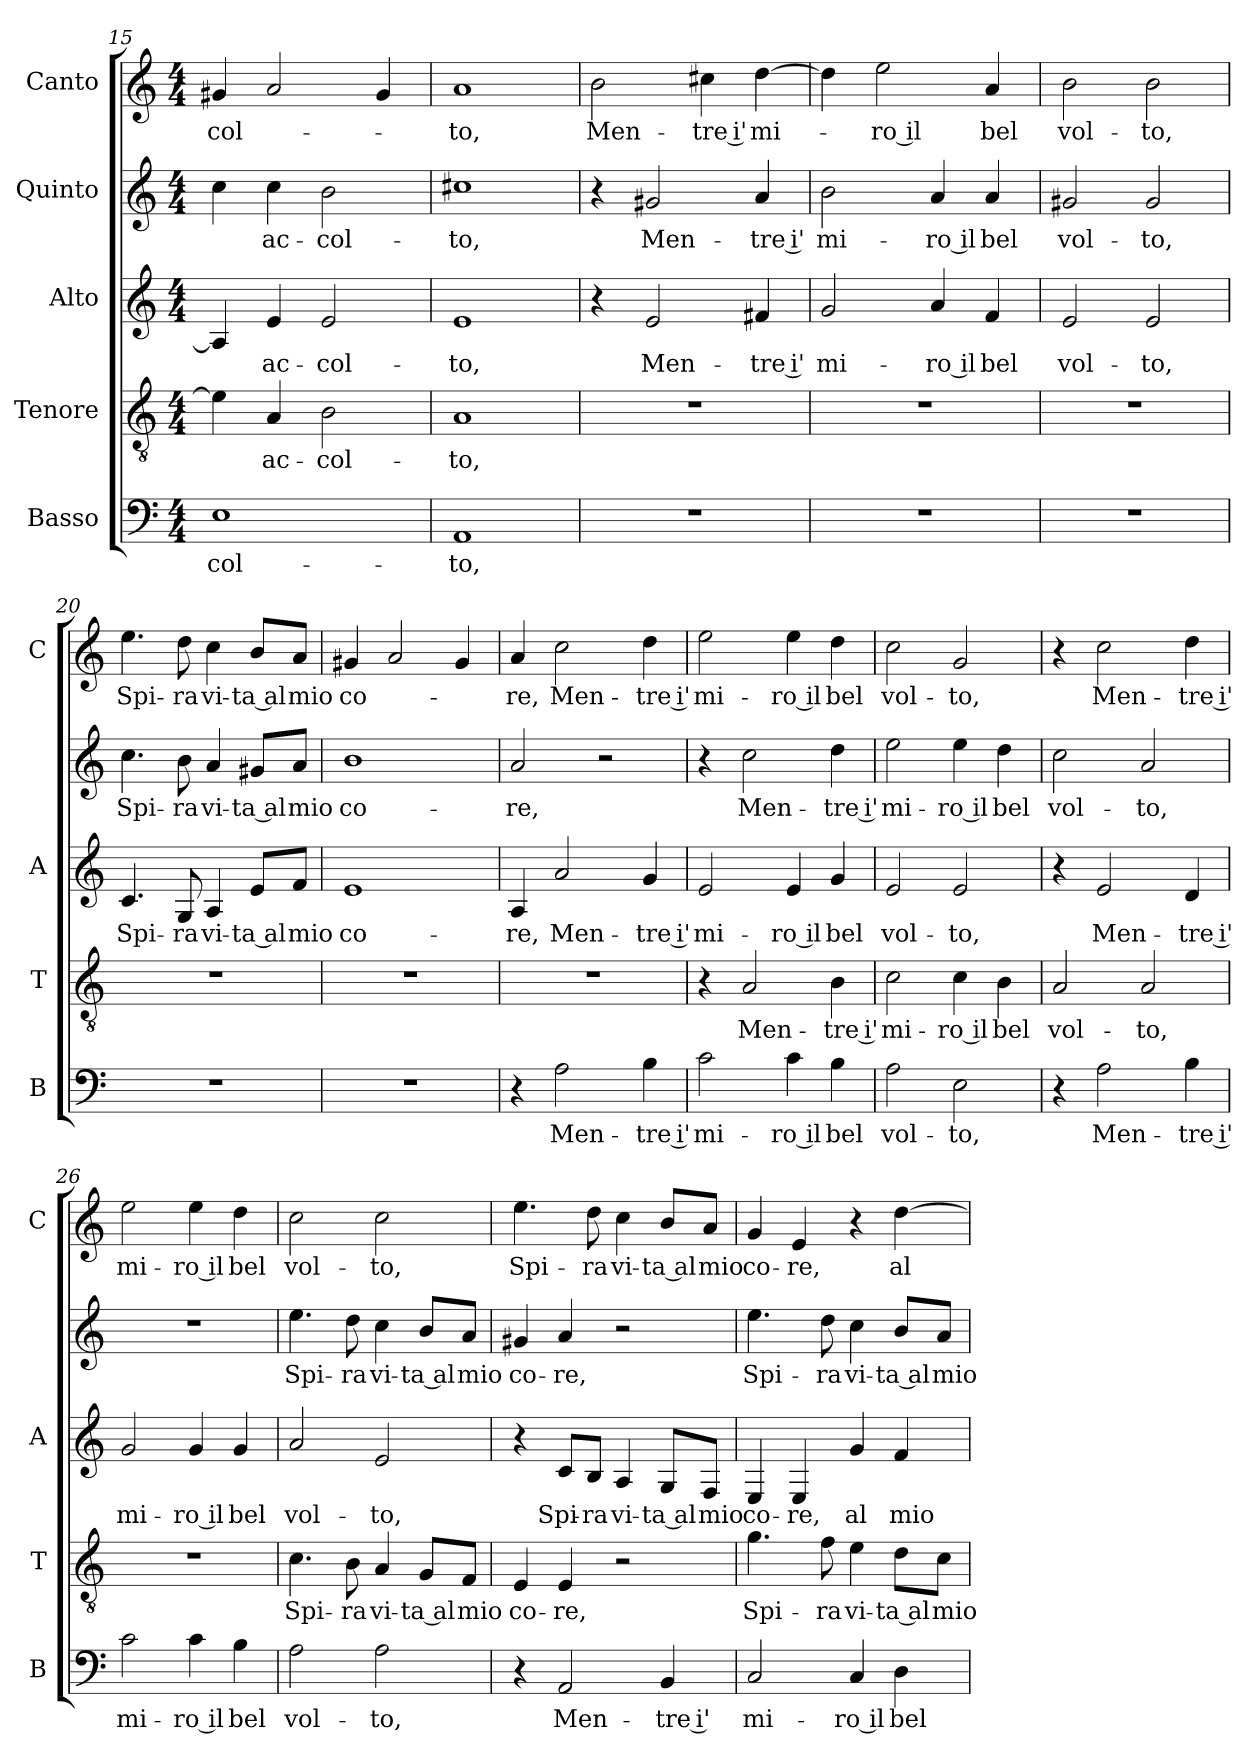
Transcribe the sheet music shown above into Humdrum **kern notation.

**kern	**text	**kern	**text	**kern	**text	**kern	**text	**kern	**text
*part5	*part5	*part4	*part4	*part3	*part3	*part2	*part2	*part1	*part1
*staff5	*staff5	*staff4	*staff4	*staff3	*staff3	*staff2	*staff2	*staff1	*staff1
*I"Basso	*	*I"Tenore	*	*I"Alto	*	*I"Quinto	*	*I"Canto	*
*I'B	*	*I'T	*	*I'A	*	*	*	*I'C	*
*clefF4	*	*clefGv2	*	*clefG2	*	*clefG2	*	*clefG2	*
*k[]	*	*k[]	*	*k[]	*	*k[]	*	*k[]	*
*C:	*	*C:	*	*C:	*	*C:	*	*C:	*
*M4/4	*	*M4/4	*	*M4/4	*	*M4/4	*	*M4/4	*
=15	=15	=15	=15	=15	=15	=15	=15	=15	=15
!	!LO:LY:b	!	!	!	!	!	!	!	!LO:LY:b
1E	-col-	4e\]	.	4A/]	.	4cc\	.	4g#X/	-col-
!	!	!	!LO:LY:b	!	!LO:LY:b	!	!LO:LY:b	!	!
.	.	4A/	ac-	4e/	ac-	4cc\	ac-	2a/	.
!	!	!	!LO:LY:b	!	!LO:LY:b	!	!LO:LY:b	!	!
.	.	2B\	-col-	2e/	-col-	2b\	-col-	.	.
.	.	.	.	.	.	.	.	4g#/	.
!!LO:PB:g=z
=16	=16	=16	=16	=16	=16	=16	=16	=16	=16
!	!LO:LY:b	!	!LO:LY:b	!	!LO:LY:b	!	!LO:LY:b	!	!LO:LY:b
1AA	-to,	1A	-to,	1e	-to,	1cc#X	-to,	1a	-to,
=17	=17	=17	=17	=17	=17	=17	=17	=17	=17
!	!	!	!	!	!	!	!	!	!LO:LY:b
1r	.	1r	.	4r	.	4r	.	2b\	Men-
!	!	!	!	!	!LO:LY:b	!	!LO:LY:b	!	!
.	.	.	.	2e/	Men-	2g#X/	Men-	.	.
!	!	!	!	!	!	!	!	!	!LO:LY:b
.	.	.	.	.	.	.	.	4cc#X\	-tre i'
!	!	!	!	!	!LO:LY:b	!	!LO:LY:b	!	!LO:LY:b
.	.	.	.	4f#X/	-tre i'	4a/	-tre i'	[4dd\	mi-
=18	=18	=18	=18	=18	=18	=18	=18	=18	=18
!	!	!	!	!	!LO:LY:b	!	!LO:LY:b	!	!
1r	.	1r	.	2g/	mi-	2b\	mi-	4dd\]	.
!	!	!	!	!	!	!	!	!	!LO:LY:b
.	.	.	.	.	.	.	.	2ee\	-ro il
!	!	!	!	!	!LO:LY:b	!	!LO:LY:b	!	!
.	.	.	.	4a/	-ro il	4a/	-ro il	.	.
!	!	!	!	!	!LO:LY:b	!	!LO:LY:b	!	!LO:LY:b
.	.	.	.	4f/	bel	4a/	bel	4a/	bel
=19	=19	=19	=19	=19	=19	=19	=19	=19	=19
!	!	!	!	!	!LO:LY:b	!	!LO:LY:b	!	!LO:LY:b
1r	.	1r	.	2e/	vol-	2g#X/	vol-	2b\	vol-
!	!	!	!	!	!LO:LY:b	!	!LO:LY:b	!	!LO:LY:b
.	.	.	.	2e/	-to,	2g#/	-to,	2b\	-to,
=20	=20	=20	=20	=20	=20	=20	=20	=20	=20
!	!	!	!	!	!LO:LY:b	!	!LO:LY:b	!	!LO:LY:b
1r	.	1r	.	4.c/	Spi-	4.cc\	Spi-	4.ee\	Spi-
!	!	!	!	!	!LO:LY:b	!	!LO:LY:b	!	!LO:LY:b
.	.	.	.	8G/	-ra	8b\	-ra	8dd\	-ra
!	!	!	!	!	!LO:LY:b	!	!LO:LY:b	!	!LO:LY:b
.	.	.	.	4A/	vi-	4a/	vi-	4cc\	vi-
!	!	!	!	!	!LO:LY:b	!	!LO:LY:b	!	!LO:LY:b
.	.	.	.	8e/L	-ta al	8g#X/L	-ta al	8b/L	-ta al
!	!	!	!	!	!LO:LY:b	!	!LO:LY:b	!	!LO:LY:b
.	.	.	.	8f/J	mio	8a/J	mio	8a/J	mio
=21	=21	=21	=21	=21	=21	=21	=21	=21	=21
!	!	!	!	!	!LO:LY:b	!	!LO:LY:b	!	!LO:LY:b
1r	.	1r	.	1e	co-	1b	co-	4g#X/	co-
.	.	.	.	.	.	.	.	2a/	.
.	.	.	.	.	.	.	.	4g#/	.
=22	=22	=22	=22	=22	=22	=22	=22	=22	=22
!	!	!	!	!	!LO:LY:b	!	!LO:LY:b	!	!LO:LY:b
4r	.	1r	.	4A/	-re,	2a/	-re,	4a/	-re,
!	!LO:LY:b	!	!	!	!LO:LY:b	!	!	!	!LO:LY:b
2A\	Men-	.	.	2a/	Men-	.	.	2cc\	Men-
.	.	.	.	.	.	2r	.	.	.
!	!LO:LY:b	!	!	!	!LO:LY:b	!	!	!	!LO:LY:b
4B\	-tre i'	.	.	4g/	-tre i'	.	.	4dd\	-tre i'
=23	=23	=23	=23	=23	=23	=23	=23	=23	=23
!	!LO:LY:b	!	!	!	!LO:LY:b	!	!	!	!LO:LY:b
2c\	mi-	4r	.	2e/	mi-	4r	.	2ee\	mi-
!	!	!	!LO:LY:b	!	!	!	!LO:LY:b	!	!
.	.	2A/	Men-	.	.	2cc\	Men-	.	.
!	!LO:LY:b	!	!	!	!LO:LY:b	!	!	!	!LO:LY:b
4c\	-ro il	.	.	4e/	-ro il	.	.	4ee\	-ro il
!	!LO:LY:b	!	!LO:LY:b	!	!LO:LY:b	!	!LO:LY:b	!	!LO:LY:b
4B\	bel	4B\	-tre i'	4g/	bel	4dd\	-tre i'	4dd\	bel
!!LO:LB:g=z
=24	=24	=24	=24	=24	=24	=24	=24	=24	=24
!	!LO:LY:b	!	!LO:LY:b	!	!LO:LY:b	!	!LO:LY:b	!	!LO:LY:b
2A\	vol-	2c\	mi-	2e/	vol-	2ee\	mi-	2cc\	vol-
!	!LO:LY:b	!	!LO:LY:b	!	!LO:LY:b	!	!LO:LY:b	!	!LO:LY:b
2E\	-to,	4c\	-ro il	2e/	-to,	4ee\	-ro il	2g/	-to,
!	!	!	!LO:LY:b	!	!	!	!LO:LY:b	!	!
.	.	4B\	bel	.	.	4dd\	bel	.	.
=25	=25	=25	=25	=25	=25	=25	=25	=25	=25
!	!	!	!LO:LY:b	!	!	!	!LO:LY:b	!	!
4r	.	2A/	vol-	4r	.	2cc\	vol-	4r	.
!	!LO:LY:b	!	!	!	!LO:LY:b	!	!	!	!LO:LY:b
2A\	Men-	.	.	2e/	Men-	.	.	2cc\	Men-
!	!	!	!LO:LY:b	!	!	!	!LO:LY:b	!	!
.	.	2A/	-to,	.	.	2a/	-to,	.	.
!	!LO:LY:b	!	!	!	!LO:LY:b	!	!	!	!LO:LY:b
4B\	-tre i'	.	.	4d/	-tre i'	.	.	4dd\	-tre i'
=26	=26	=26	=26	=26	=26	=26	=26	=26	=26
!	!LO:LY:b	!	!	!	!LO:LY:b	!	!	!	!LO:LY:b
2c\	mi-	1r	.	2g/	mi-	1r	.	2ee\	mi-
!	!LO:LY:b	!	!	!	!LO:LY:b	!	!	!	!LO:LY:b
4c\	-ro il	.	.	4g/	-ro il	.	.	4ee\	-ro il
!	!LO:LY:b	!	!	!	!LO:LY:b	!	!	!	!LO:LY:b
4B\	bel	.	.	4g/	bel	.	.	4dd\	bel
=27	=27	=27	=27	=27	=27	=27	=27	=27	=27
!	!LO:LY:b	!	!LO:LY:b	!	!LO:LY:b	!	!LO:LY:b	!	!LO:LY:b
2A\	vol-	4.c\	Spi-	2a/	vol-	4.ee\	Spi-	2cc\	vol-
!	!	!	!LO:LY:b	!	!	!	!LO:LY:b	!	!
.	.	8B\	-ra	.	.	8dd\	-ra	.	.
!	!LO:LY:b	!	!LO:LY:b	!	!LO:LY:b	!	!LO:LY:b	!	!LO:LY:b
2A\	-to,	4A/	vi-	2e/	-to,	4cc\	vi-	2cc\	-to,
!	!	!	!LO:LY:b	!	!	!	!LO:LY:b	!	!
.	.	8G/L	-ta al	.	.	8b/L	-ta al	.	.
!	!	!	!LO:LY:b	!	!	!	!LO:LY:b	!	!
.	.	8F/J	mio	.	.	8a/J	mio	.	.
=28	=28	=28	=28	=28	=28	=28	=28	=28	=28
!	!	!	!LO:LY:b	!	!	!	!LO:LY:b	!	!LO:LY:b
4r	.	4E/	co-	4r	.	4g#X/	co-	4.ee\	Spi-
!	!LO:LY:b	!	!LO:LY:b	!	!LO:LY:b	!	!LO:LY:b	!	!
2AA/	Men-	4E/	-re,	8c/L	Spi-	4a/	-re,	.	.
!	!	!	!	!	!LO:LY:b	!	!	!	!LO:LY:b
.	.	.	.	8B/J	-ra	.	.	8dd\	-ra
!	!	!	!	!	!LO:LY:b	!	!	!	!LO:LY:b
.	.	2r	.	4A/	vi-	2r	.	4cc\	vi-
!	!LO:LY:b	!	!	!	!LO:LY:b	!	!	!	!LO:LY:b
4BB/	-tre i'	.	.	8G/L	-ta al	.	.	8b/L	-ta al
!	!	!	!	!	!LO:LY:b	!	!	!	!LO:LY:b
.	.	.	.	8F/J	mio	.	.	8a/J	mio
=29	=29	=29	=29	=29	=29	=29	=29	=29	=29
!	!LO:LY:b	!	!LO:LY:b	!	!LO:LY:b	!	!LO:LY:b	!	!LO:LY:b
2C/	mi-	4.g\	Spi-	4E/	co-	4.ee\	Spi-	4g/	co-
!	!	!	!	!	!LO:LY:b	!	!	!	!LO:LY:b
.	.	.	.	4E/	-re,	.	.	4e/	-re,
!	!	!	!LO:LY:b	!	!	!	!LO:LY:b	!	!
.	.	8f\	-ra	.	.	8dd\	-ra	.	.
!	!LO:LY:b	!	!LO:LY:b	!	!LO:LY:b	!	!LO:LY:b	!	!
4C/	-ro il	4e\	vi-	4g/	al	4cc\	vi-	4r	.
!	!LO:LY:b	!	!LO:LY:b	!	!LO:LY:b	!	!LO:LY:b	!	!LO:LY:b
4D\	bel	8d\L	-ta al	4f/	mio	8b/L	-ta al	[4dd\	al
!	!	!	!LO:LY:b	!	!	!	!LO:LY:b	!	!
.	.	8c\J	mio	.	.	8a/J	mio	.	.
=	=	=	=	=	=	=	=	=	=
*-	*-	*-	*-	*-	*-	*-	*-	*-	*-
